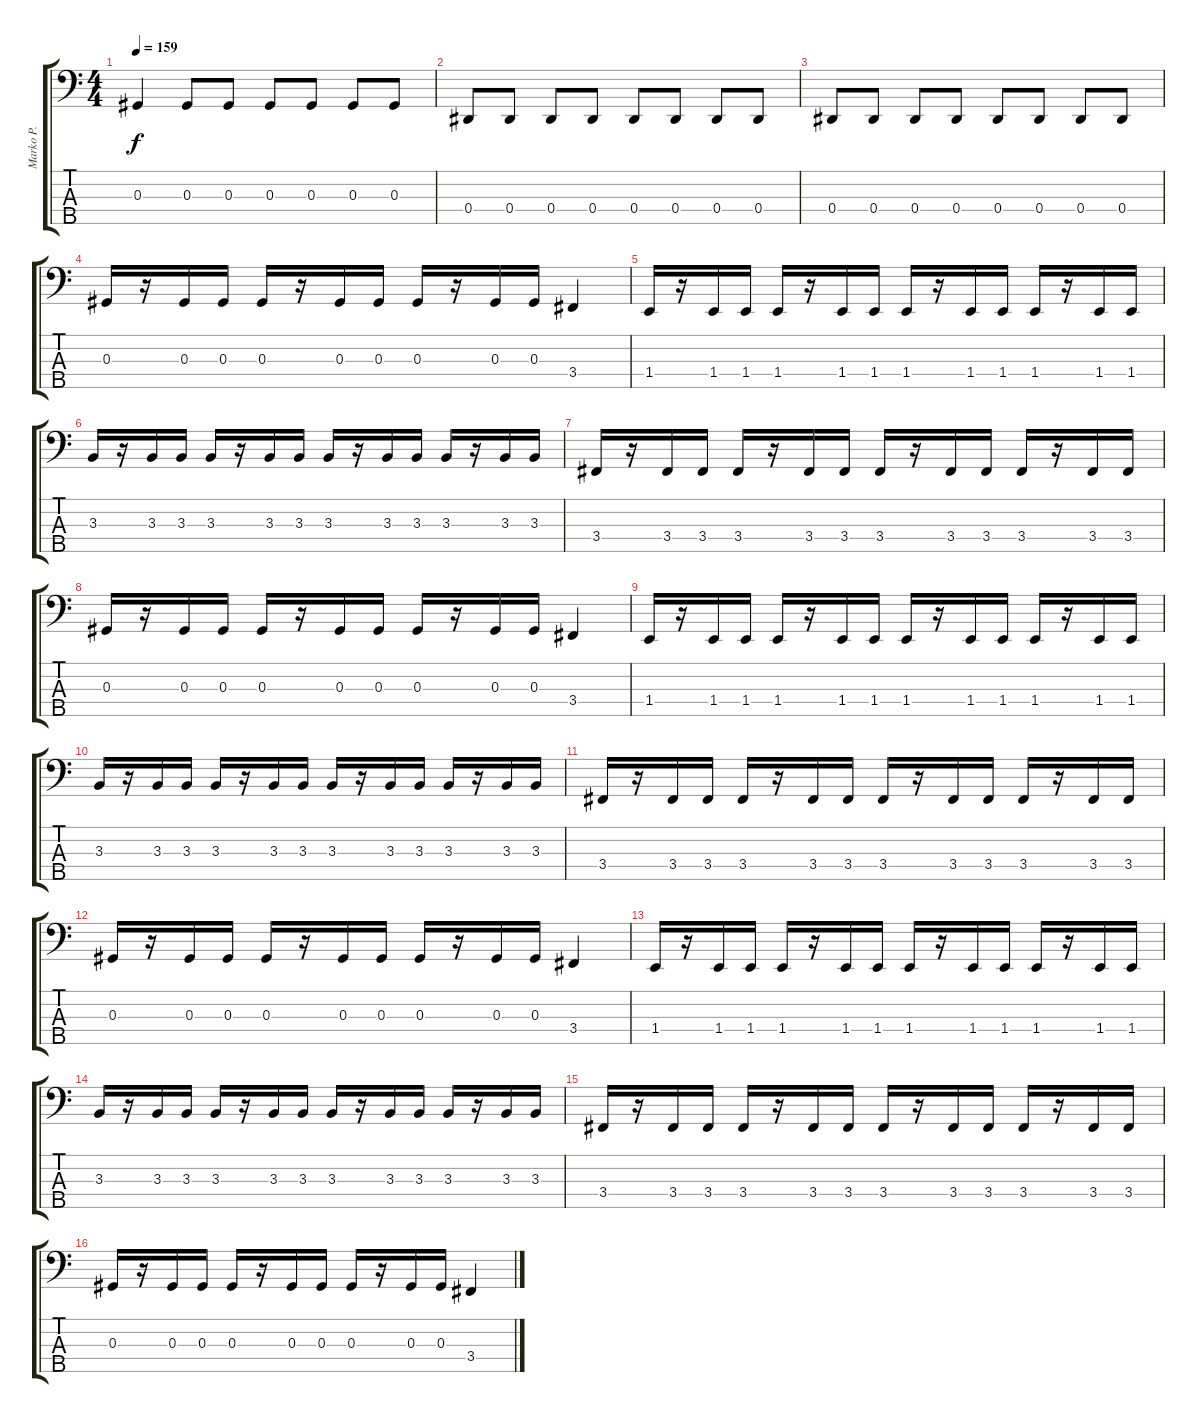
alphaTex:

\track ("Marko P." "Marko P.") {instrument electricbassfinger}
\staff {score tabs}
\tuning (Gb2 Db2 Ab1 Eb1 Bb0) {hide}
\ts (4 4)
\tempo 159
\clef f4
\ks c
0.3.4{dy f} 0.3.8 0.3.8 0.3.8 0.3.8 0.3.8 0.3.8 |
0.4.8 0.4.8 0.4.8 0.4.8 0.4.8 0.4.8 0.4.8 0.4.8 |
0.4.8 0.4.8 0.4.8 0.4.8 0.4.8 0.4.8 0.4.8 0.4.8 |
0.3.16 r.16 0.3.16 0.3.16 0.3.16 r.16 0.3.16 0.3.16 0.3.16 r.16 0.3.16 0.3.16 3.4.4 |
1.4.16 r.16 1.4.16 1.4.16 1.4.16 r.16 1.4.16 1.4.16 1.4.16 r.16 1.4.16 1.4.16 1.4.16 r.16 1.4.16 1.4.16 |
3.3.16 r.16 3.3.16 3.3.16 3.3.16 r.16 3.3.16 3.3.16 3.3.16 r.16 3.3.16 3.3.16 3.3.16 r.16 3.3.16 3.3.16 |
3.4.16 r.16 3.4.16 3.4.16 3.4.16 r.16 3.4.16 3.4.16 3.4.16 r.16 3.4.16 3.4.16 3.4.16 r.16 3.4.16 3.4.16 |
0.3.16 r.16 0.3.16 0.3.16 0.3.16 r.16 0.3.16 0.3.16 0.3.16 r.16 0.3.16 0.3.16 3.4.4 |
1.4.16 r.16 1.4.16 1.4.16 1.4.16 r.16 1.4.16 1.4.16 1.4.16 r.16 1.4.16 1.4.16 1.4.16 r.16 1.4.16 1.4.16 |
3.3.16 r.16 3.3.16 3.3.16 3.3.16 r.16 3.3.16 3.3.16 3.3.16 r.16 3.3.16 3.3.16 3.3.16 r.16 3.3.16 3.3.16 |
3.4.16 r.16 3.4.16 3.4.16 3.4.16 r.16 3.4.16 3.4.16 3.4.16 r.16 3.4.16 3.4.16 3.4.16 r.16 3.4.16 3.4.16 |
0.3.16 r.16 0.3.16 0.3.16 0.3.16 r.16 0.3.16 0.3.16 0.3.16 r.16 0.3.16 0.3.16 3.4.4 |
1.4.16 r.16 1.4.16 1.4.16 1.4.16 r.16 1.4.16 1.4.16 1.4.16 r.16 1.4.16 1.4.16 1.4.16 r.16 1.4.16 1.4.16 |
3.3.16 r.16 3.3.16 3.3.16 3.3.16 r.16 3.3.16 3.3.16 3.3.16 r.16 3.3.16 3.3.16 3.3.16 r.16 3.3.16 3.3.16 |
3.4.16 r.16 3.4.16 3.4.16 3.4.16 r.16 3.4.16 3.4.16 3.4.16 r.16 3.4.16 3.4.16 3.4.16 r.16 3.4.16 3.4.16 |
0.3.16 r.16 0.3.16 0.3.16 0.3.16 r.16 0.3.16 0.3.16 0.3.16 r.16 0.3.16 0.3.16 3.4.4
